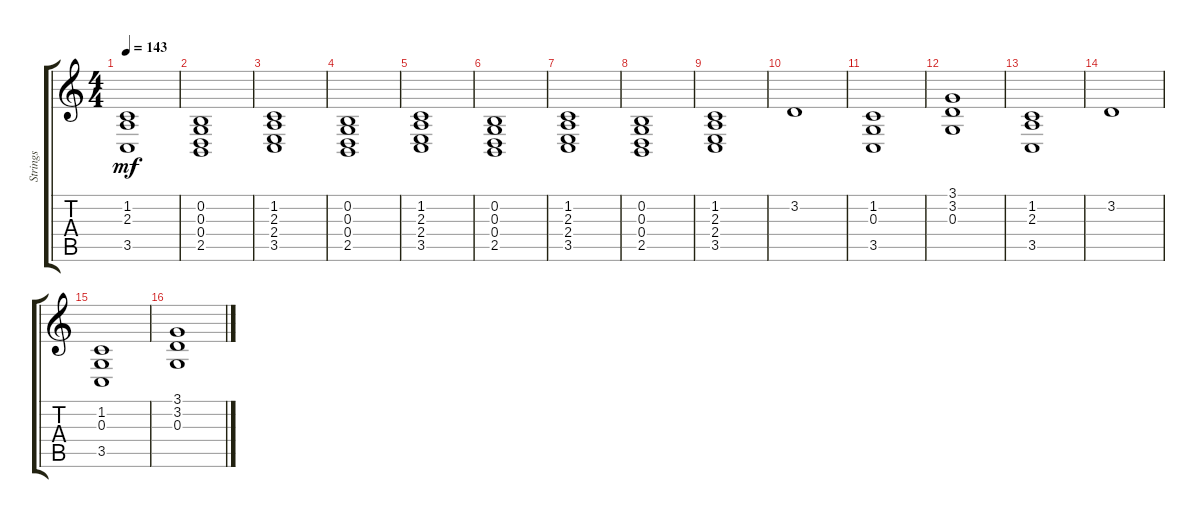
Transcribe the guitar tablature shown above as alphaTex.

\track ("Strings" "Strings") {instrument stringensemble1}
\staff {score tabs}
\tuning (E4 B3 G3 D3 A2 E2) {hide}
\ts (4 4)
\tempo 143
\clef g2
\ks c
(1.2 2.3 3.5).1{dy mf} |
(0.2 0.3 0.4 2.5).1 |
(1.2 2.3 2.4 3.5).1 |
(0.2 0.3 0.4 2.5).1 |
(1.2 2.3 2.4 3.5).1 |
(0.2 0.3 0.4 2.5).1 |
(1.2 2.3 2.4 3.5).1 |
(0.2 0.3 0.4 2.5).1 |
(1.2 2.3 2.4 3.5).1 |
3.2.1 |
(1.2 0.3 3.5).1 |
(3.1 3.2 0.3).1 |
(1.2 2.3 3.5).1 |
3.2.1 |
(1.2 0.3 3.5).1 |
(3.1 3.2 0.3).1
